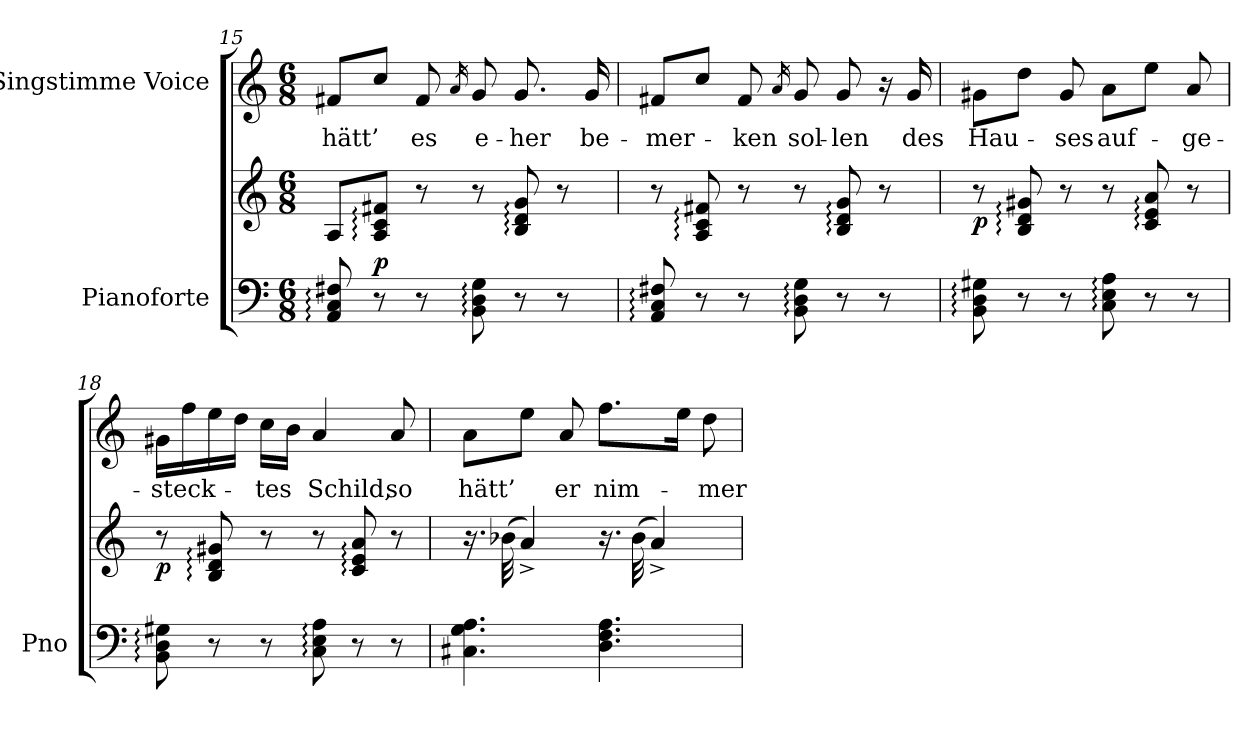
**kern	**kern	**dynam	**kern	**text
*part2	*part2	*part2	*part1	*part1
*staff3	*staff2	*staff2/3	*staff1	*staff1
*I"Pianoforte	*	*	*I"Singstimme Voice	*
*I'Pno	*	*	*	*
!!LO:LB:g=z
*clefF4	*clefG2	*	*clefG2	*
*k[]	*k[]	*	*k[]	*
*M6/8	*M6/8	*	*M6/8	*
=15	=15	=15	=15	=15
!	!	!	!	!LO:LY:b
8AA/: 8C/: 8F#X/:	8A/L	.	8f#X/L	hätt’
!	!	!LO:DY:a=2	!	!
8r	8A/: 8c/: 8f#X/:J	p	8cc/J	.
!	!	!	!	!LO:LY:b
8r	8r	.	8f#/	es
.	.	.	16qa/	.
!	!	!	!	!LO:LY:b
8BB\: 8D\: 8G\:	8r	.	8g/	e-
!	!	!	!	!LO:LY:b
8r	8B/: 8d/: 8g/:	.	8.g/	-her
8r	8r	.	.	.
!	!	!	!	!LO:LY:b
.	.	.	16g/	be-
=16	=16	=16	=16	=16
!	!	!	!	!LO:LY:b
8AA/: 8C/: 8F#X/:	8r	.	8f#X/L	-mer-
8r	8A/: 8c/: 8f#X/:	.	8cc/J	.
!	!	!	!	!LO:LY:b
8r	8r	.	8f#/	-ken
.	.	.	16qa/	.
!	!	!	!	!LO:LY:b
8BB\: 8D\: 8G\:	8r	.	8g/	sol-
!	!	!	!	!LO:LY:b
8r	8B/: 8d/: 8g/:	.	8g/	-len
8r	8r	.	16r	.
!	!	!	!	!LO:LY:b
.	.	.	16g/	des
=17	=17	=17	=17	=17
!	!	!LO:DY:b	!	!LO:LY:b
8BB\: 8D\: 8G#X\:	8r	p	8g#X\L	Hau-
8r	8B/: 8d/: 8g#X/:	.	8dd\J	.
!	!	!	!	!LO:LY:b
8r	8r	.	8g#/	-ses
!	!	!	!	!LO:LY:b
8C\: 8E\: 8A\:	8r	.	8a\L	auf-
8r	8c/: 8e/: 8a/:	.	8ee\J	.
!	!	!	!	!LO:LY:b
8r	8r	.	8a/	-ge-
=18	=18	=18	=18	=18
!	!	!LO:DY:b	!	!LO:LY:b
8BB\: 8D\: 8G#X\:	8r	p	16g#X\LL	-steck-
.	.	.	16ff\	.
8r	8B/: 8d/: 8g#X/:	.	16ee\	.
.	.	.	16dd\JJ	.
!	!	!	!	!LO:LY:b
8r	8r	.	16cc\LL	-tes
.	.	.	16b\JJ	.
!	!	!	!	!LO:LY:b
8C\: 8E\: 8A\:	8r	.	4a/	Schild,
8r	8c/: 8e/: 8a/:	.	.	.
!	!	!	!	!LO:LY:b
8r	8r	.	8a/	so
=19	=19	=19	=19	=19
!	!	!	!	!LO:LY:b
4.C#X\ 4.G\ 4.A\	16.r	.	8a\L	hätt’
.	(>32b-X\	.	.	.
.	4a^/)	.	8ee\J	.
!	!	!	!	!LO:LY:b
.	.	.	8a/	er
!	!	!	!	!LO:LY:b
4.D\ 4.F\ 4.A\	16.r	.	8.ff\L	nim-
.	(>32b-\	.	.	.
.	4a^/)	.	.	.
.	.	.	16ee\Jk	.
!	!	!	!	!LO:LY:b
.	.	.	8dd\	-mer
=	=	=	=	=
*-	*-	*-	*-	*-
